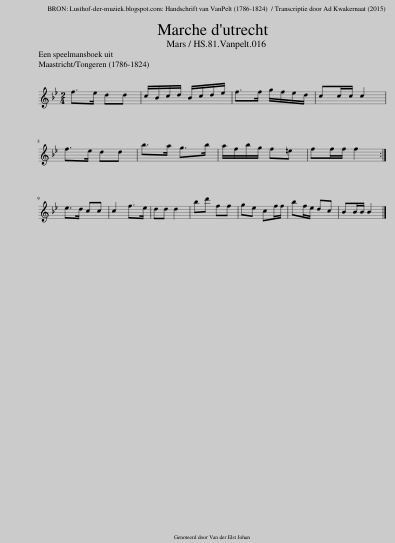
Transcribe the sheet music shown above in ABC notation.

X:1
L:1/8
Q:1/4=80
M:2/4
I:linebreak $
K:Bb
V:1 treble
V:1
 f>e dd | c/B/c/d/ B/c/d/e/ | f>f g/f/e/d/ | cc/c/ c2 |$ f>e dd | %5
 b>a g>b | a/f/b/g/ f=e | ff/f/ f2 :|$ e>d cc | c2 f>e | %10
 dd d2 | bd' ff | ge cf/f/ | bf/e/ dc | BB/B/ B2 |] %15
